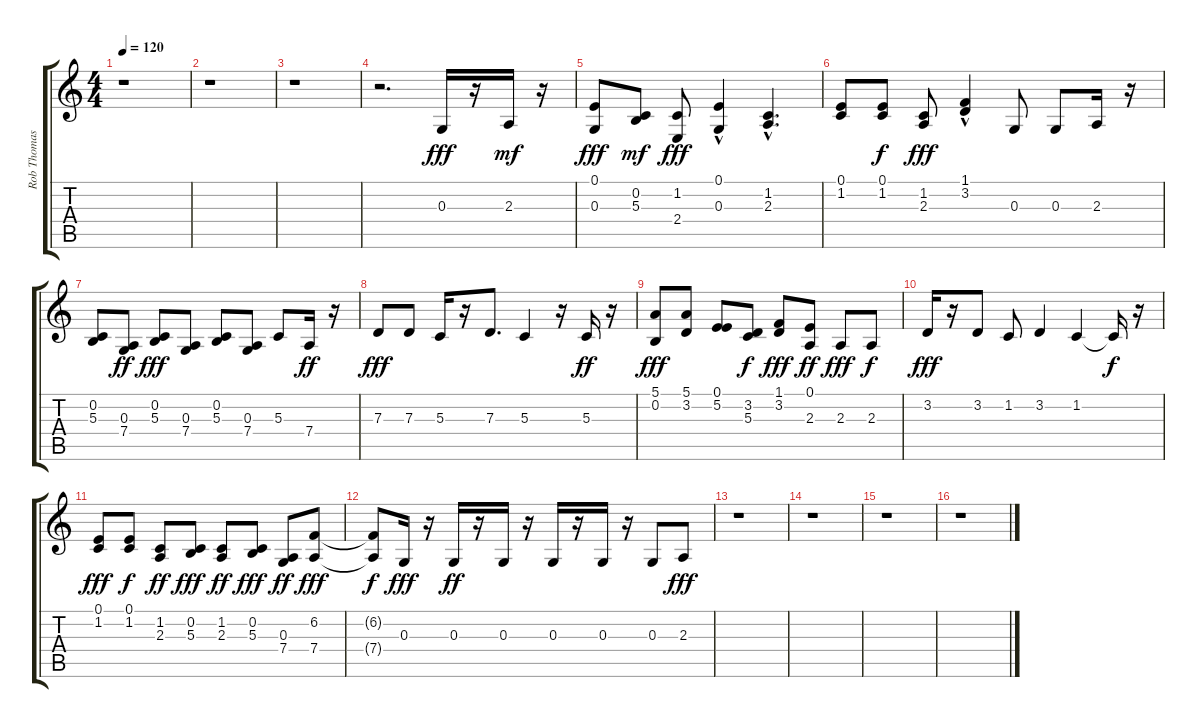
\track ("Rob Thomas" "Rob Thomas") {instrument synthbrass1}
\staff {score tabs}
\tuning (E4 B3 G3 D3 A2 E2) {hide}
\ts (4 4)
\tempo 120
\clef g2
\ks c
r.1{dy fff} |
r.1 |
r.1 |
r.2{d} 0.3.16 r.16 2.3.16{dy mf} r.16 |
(0.1 0.3).8{dy fff} (0.2 5.3).8{dy mf} (1.2 2.4).8{dy fff} (0.1 0.3{hac}).4 (1.2{hac} 2.3).4{d} |
(0.1 1.2).8 (0.1 1.2).8{dy f} (1.2 2.3).8{dy fff} (1.1{hac} 3.2).4 0.3.8 0.3.8 2.3.16 r.16 |
(0.2 5.3).8 (0.3 7.4).8{dy ff} (0.2 5.3).8{dy fff} (0.3 7.4).8 (0.2 5.3).8 (0.3 7.4).8 5.3.8 7.4.16{dy ff} r.16 |
7.3.8{dy fff} 7.3.8 5.3.16 r.16 7.3.8{d} 5.3.4 r.16 5.3.16{dy ff} r.16 |
(5.1 0.2).8{dy fff} (5.1 3.2).8 (0.1 5.2).8 (3.2 5.3).8{dy f} (1.1 3.2).8{dy fff} (0.1 2.3).8{dy ff} 2.3.8{dy fff} 2.3.8{dy f} |
3.2.16{dy fff} r.16 3.2.8 1.2.8 3.2.4 1.2.4 1.2{t}.16{dy f} r.16 |
(0.1 1.2).8{dy fff} (0.1 1.2).8{dy f} (1.2 2.3).8{dy ff} (0.2 5.3).8{dy fff} (1.2 2.3).8{dy ff} (0.2 5.3).8{dy fff} (0.3 7.4).8{dy ff} (6.2 7.4).8{dy fff} |
(6.2{t} 7.4{t}).8{dy f} 0.3.16{dy fff} r.16 0.3.16{dy ff} r.16 0.3.16 r.16 0.3.16 r.16 0.3.16 r.16 0.3.8 2.3.8{dy fff} |
r.1 |
r.1 |
r.1 |
r.1
